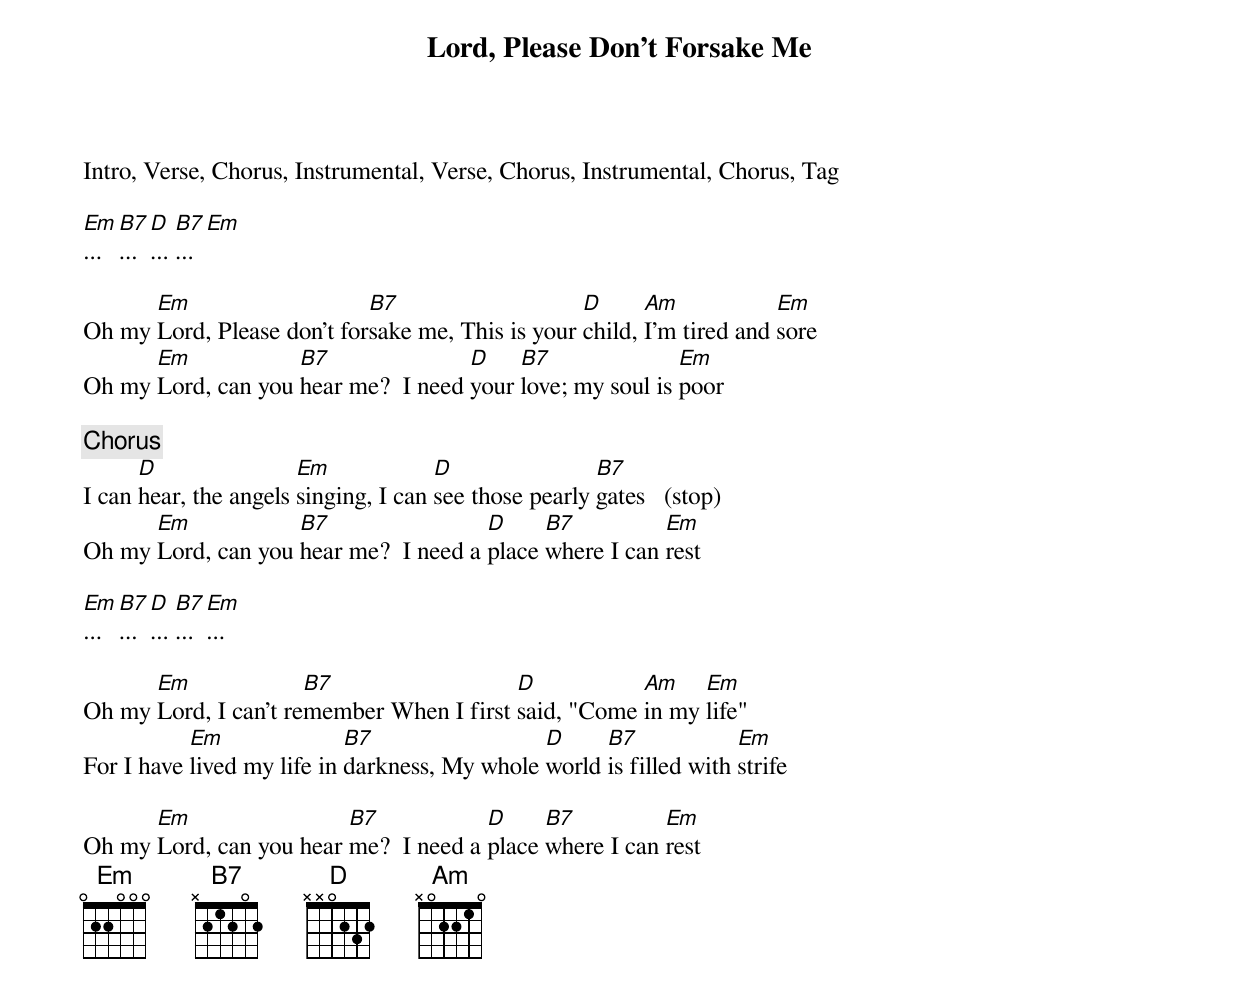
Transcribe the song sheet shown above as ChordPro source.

{Title: Lord, Please Don't Forsake Me}
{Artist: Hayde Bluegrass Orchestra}

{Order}
Intro, Verse, Chorus, Instrumental, Verse, Chorus, Instrumental, Chorus, Tag

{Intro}
[Em]... [B7]... [D]... [B7]... [Em]

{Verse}
Oh my [Em]Lord, Please don't for[B7]sake me, This is your [D]child, [Am]I'm tired and [Em]sore
Oh my [Em]Lord, can you [B7]hear me?  I need [D]your [B7]love; my soul is [Em]poor

{Chorus}
I can [D]hear, the angels [Em]singing, I can [D]see those pearly [B7]gates   (stop)
Oh my [Em]Lord, can you [B7]hear me?  I need a [D]place [B7]where I can [Em]rest

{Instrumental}
[Em]... [B7]... [D]... [B7]... [Em]...

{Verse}
Oh my [Em]Lord, I can't re[B7]member When I first [D]said, "Come [Am]in my [Em]life"
For I have [Em]lived my life in [B7]darkness, My whole [D]world [B7]is filled with [Em]strife

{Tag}
Oh my [Em]Lord, can you hear [B7]me?  I need a [D]place [B7]where I can [Em]rest
